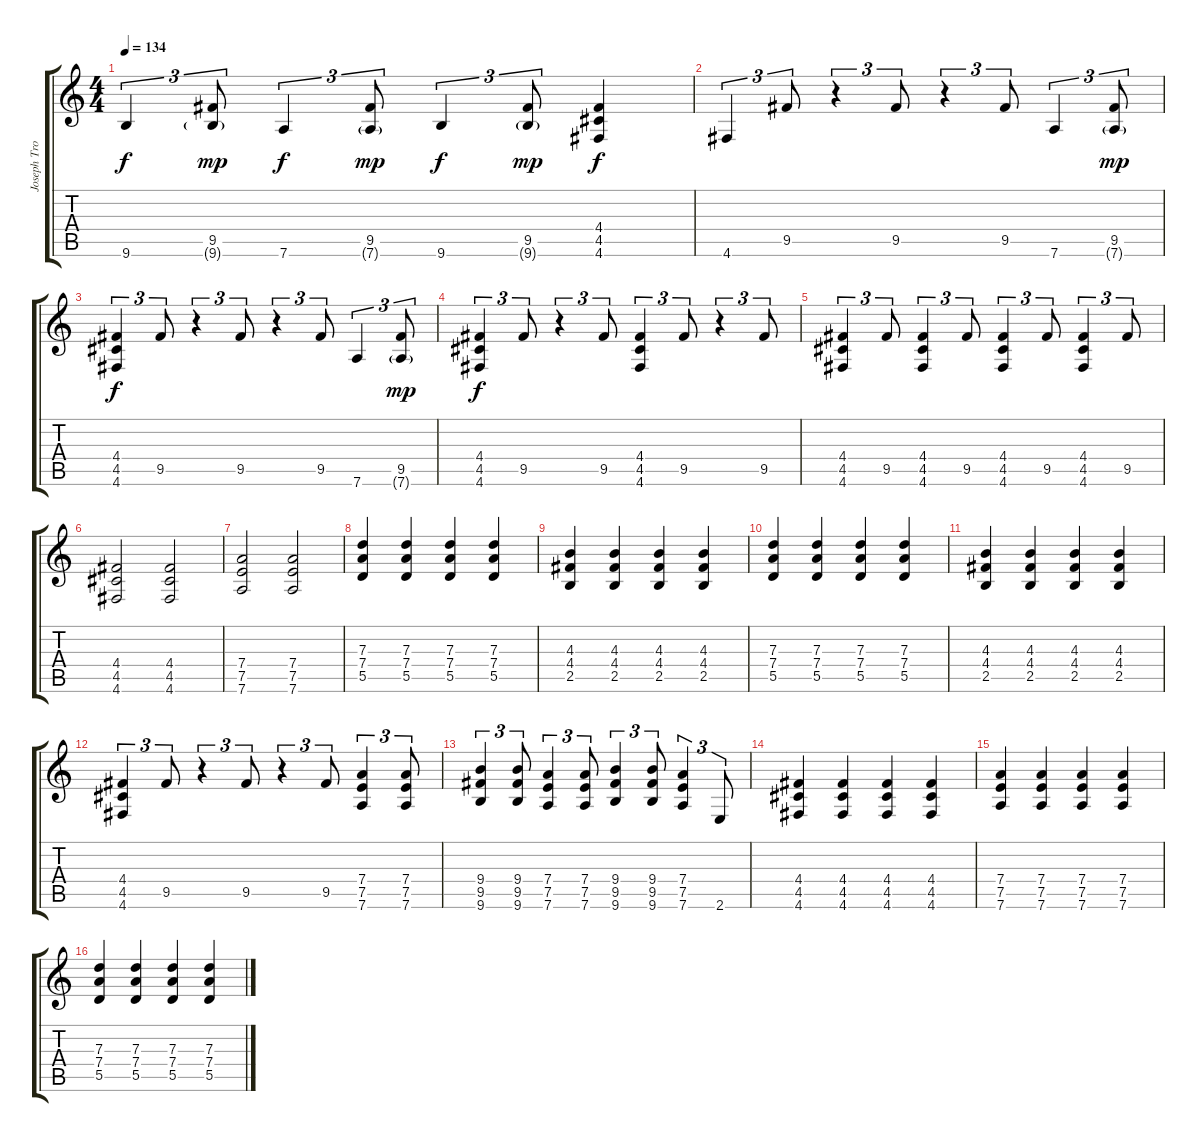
\track ("Joseph Trohman (Lead Guitar)" "Joseph Tro") {instrument overdrivenguitar}
\staff {score tabs}
\tuning (E4 B3 G3 D3 A2 D2) {hide}
\ts (4 4)
\tempo 134
\clef g2
\ks c
9.6.4{tu (3 2) dy f} (9.5 9.6{g}).8{tu (3 2) dy mp} 7.6.4{tu (3 2) dy f} (9.5 7.6{g}).8{tu (3 2) dy mp} 9.6.4{tu (3 2) dy f} (9.5 9.6{g}).8{tu (3 2) dy mp} (4.4 4.5 4.6).4{dy f} |
4.6.4{tu (3 2)} 9.5.8{tu (3 2)} r.4{tu (3 2)} 9.5.8{tu (3 2)} r.4{tu (3 2)} 9.5.8{tu (3 2)} 7.6.4{tu (3 2)} (9.5 7.6{g}).8{tu (3 2) dy mp} |
(4.4 4.5 4.6).4{tu (3 2) dy f} 9.5.8{tu (3 2)} r.4{tu (3 2)} 9.5.8{tu (3 2)} r.4{tu (3 2)} 9.5.8{tu (3 2)} 7.6.4{tu (3 2)} (9.5 7.6{g}).8{tu (3 2) dy mp} |
(4.4 4.5 4.6).4{tu (3 2) dy f} 9.5.8{tu (3 2)} r.4{tu (3 2)} 9.5.8{tu (3 2)} (4.4 4.5 4.6).4{tu (3 2)} 9.5.8{tu (3 2)} r.4{tu (3 2)} 9.5.8{tu (3 2)} |
(4.4 4.5 4.6).4{tu (3 2)} 9.5.8{tu (3 2)} (4.4 4.5 4.6).4{tu (3 2)} 9.5.8{tu (3 2)} (4.4 4.5 4.6).4{tu (3 2)} 9.5.8{tu (3 2)} (4.4 4.5 4.6).4{tu (3 2)} 9.5.8{tu (3 2)} |
(4.4 4.5 4.6).2 (4.4 4.5 4.6).2 |
(7.4 7.5 7.6).2 (7.4 7.5 7.6).2 |
(7.3 7.4 5.5).4 (7.3 7.4 5.5).4 (7.3 7.4 5.5).4 (7.3 7.4 5.5).4 |
(4.3 4.4 2.5).4 (4.3 4.4 2.5).4 (4.3 4.4 2.5).4 (4.3 4.4 2.5).4 |
(7.3 7.4 5.5).4 (7.3 7.4 5.5).4 (7.3 7.4 5.5).4 (7.3 7.4 5.5).4 |
(4.3 4.4 2.5).4 (4.3 4.4 2.5).4 (4.3 4.4 2.5).4 (4.3 4.4 2.5).4 |
(4.4 4.5 4.6).4{tu (3 2)} 9.5.8{tu (3 2)} r.4{tu (3 2)} 9.5.8{tu (3 2)} r.4{tu (3 2)} 9.5.8{tu (3 2)} (7.4 7.5 7.6).4{tu (3 2)} (7.4 7.5 7.6).8{tu (3 2)} |
(9.4 9.5 9.6).4{tu (3 2)} (9.4 9.5 9.6).8{tu (3 2)} (7.4 7.5 7.6).4{tu (3 2)} (7.4 7.5 7.6).8{tu (3 2)} (9.4 9.5 9.6).4{tu (3 2)} (9.4 9.5 9.6).8{tu (3 2)} (7.4 7.5 7.6).4{tu (3 2)} 2.6.8{tu (3 2)} |
(4.4 4.5 4.6).4 (4.4 4.5 4.6).4 (4.4 4.5 4.6).4 (4.4 4.5 4.6).4 |
(7.4 7.5 7.6).4 (7.4 7.5 7.6).4 (7.4 7.5 7.6).4 (7.4 7.5 7.6).4 |
(7.3 7.4 5.5).4 (7.3 7.4 5.5).4 (7.3 7.4 5.5).4 (7.3 7.4 5.5).4
